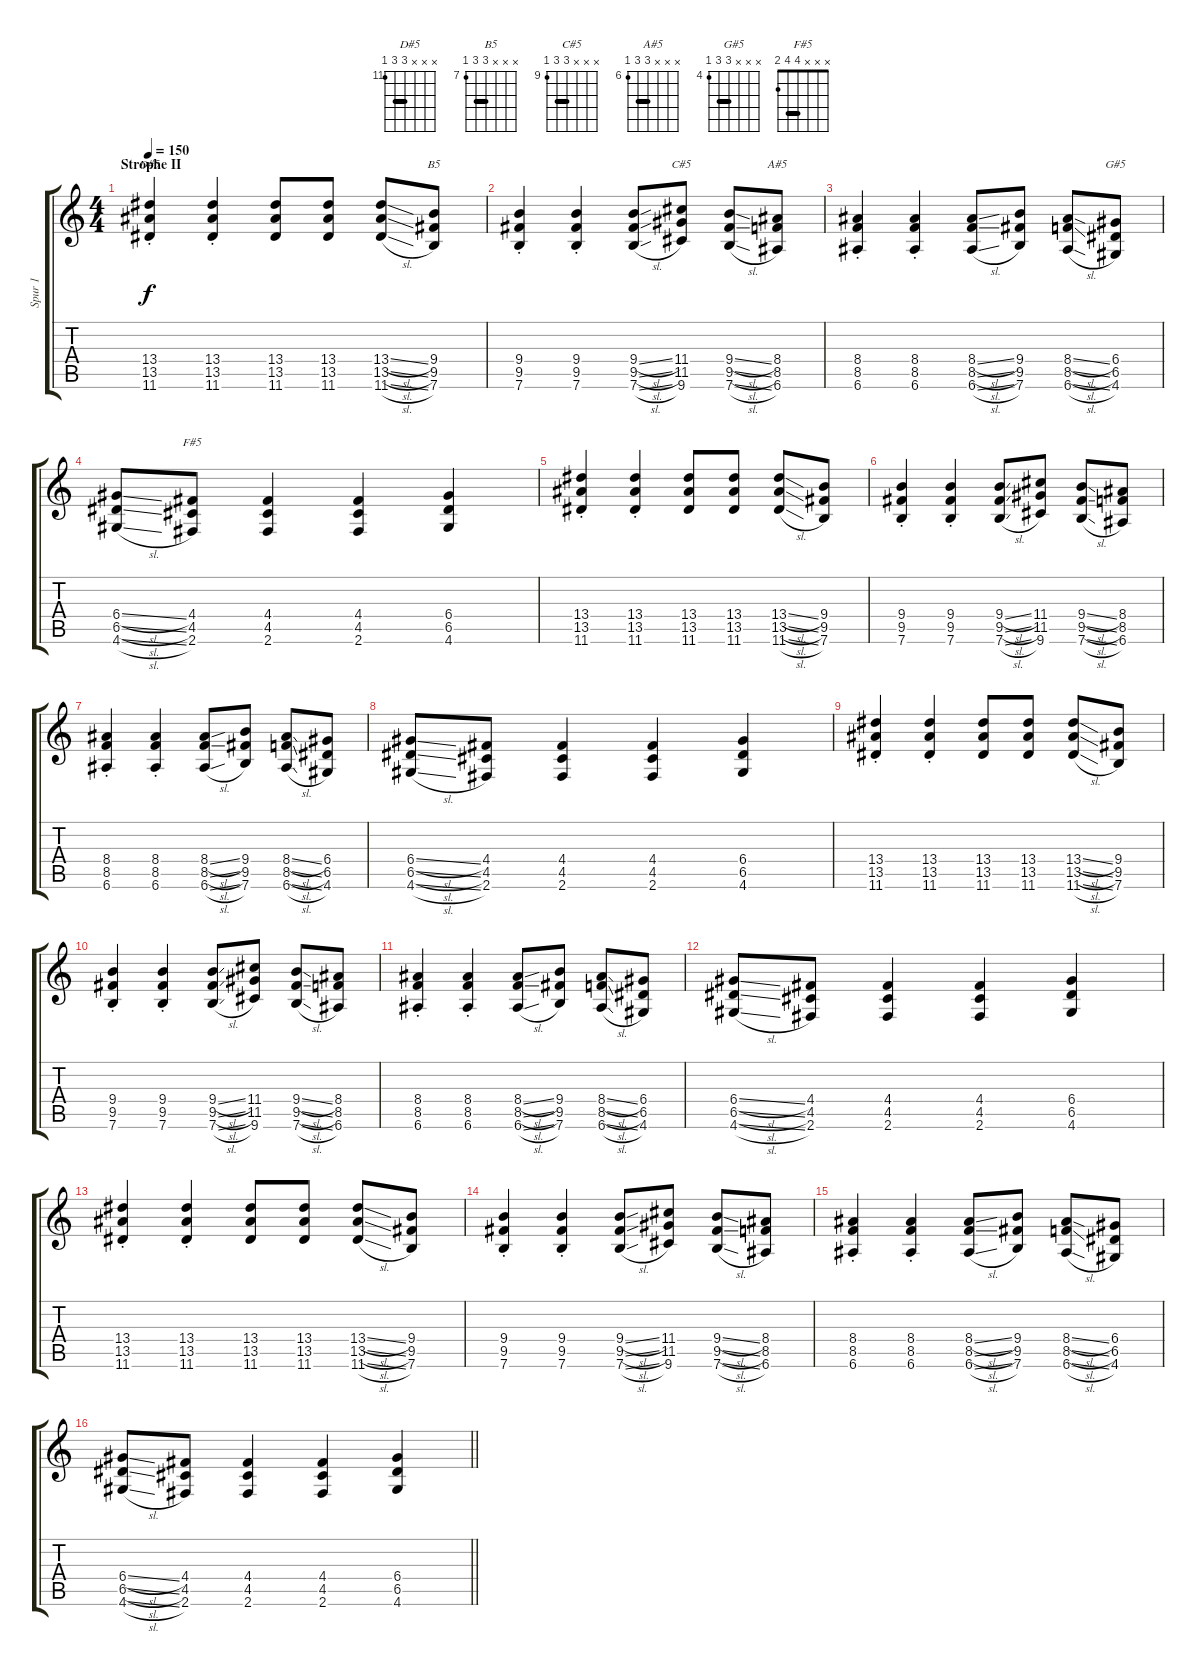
\track ("Spur 1" "Spur 1") {instrument distortionguitar}
\staff {score tabs}
\tuning (E4 B3 G3 D3 A2 E2) {hide}
\chord ("D#5" x x x 13 13 11) {firstfret 11 barre 13}
\chord ("B5" x x x 9 9 7) {firstfret 7 barre 9}
\chord ("C#5" x x x 11 11 9) {firstfret 9 barre 11}
\chord ("A#5" x x x 8 8 6) {firstfret 6 barre 8}
\chord ("G#5" x x x 6 6 4) {firstfret 4 barre 6}
\chord ("F#5" x x x 4 4 2) {barre 4}
\ts (4 4)
\section ("" "Strophe II")
\tempo 150
\clef g2
\ks c
(13.4{st} 13.5{st} 11.6{st}).4{ch "D#5" dy f} (13.4{st} 13.5{st} 11.6{st}).4 (13.4 13.5 11.6).8 (13.4 13.5 11.6).8 (13.4{sl} 13.5{sl} 11.6{sl}).8 (9.4 9.5 7.6).8{ch "B5"} |
(9.4{st} 9.5{st} 7.6{st}).4 (9.4{st} 9.5{st} 7.6{st}).4 (9.4{sl} 9.5{sl} 7.6{sl}).8 (11.4 11.5 9.6).8{ch "C#5"} (9.4{sl} 9.5{sl} 7.6{sl}).8 (8.4 8.5 6.6).8{ch "A#5"} |
(8.4{st} 8.5{st} 6.6{st}).4 (8.4{st} 8.5{st} 6.6{st}).4 (8.4{sl} 8.5{sl} 6.6{sl}).8 (9.4 9.5 7.6).8 (8.4{sl} 8.5{sl} 6.6{sl}).8 (6.4 6.5 4.6).8{ch "G#5"} |
(6.4{sl} 6.5{sl} 4.6{sl}).8 (4.4 4.5 2.6).8{ch "F#5"} (4.4 4.5 2.6).4 (4.4 4.5 2.6).4 (6.4 6.5 4.6).4 |
(13.4{st} 13.5{st} 11.6{st}).4 (13.4{st} 13.5{st} 11.6{st}).4 (13.4 13.5 11.6).8 (13.4 13.5 11.6).8 (13.4{sl} 13.5{sl} 11.6{sl}).8 (9.4 9.5 7.6).8 |
(9.4{st} 9.5{st} 7.6{st}).4 (9.4{st} 9.5{st} 7.6{st}).4 (9.4{sl} 9.5{sl} 7.6{sl}).8 (11.4 11.5 9.6).8 (9.4{sl} 9.5{sl} 7.6{sl}).8 (8.4 8.5 6.6).8 |
(8.4{st} 8.5{st} 6.6{st}).4 (8.4{st} 8.5{st} 6.6{st}).4 (8.4{sl} 8.5{sl} 6.6{sl}).8 (9.4 9.5 7.6).8 (8.4{sl} 8.5{sl} 6.6{sl}).8 (6.4 6.5 4.6).8 |
(6.4{sl} 6.5{sl} 4.6{sl}).8 (4.4 4.5 2.6).8 (4.4 4.5 2.6).4 (4.4 4.5 2.6).4 (6.4 6.5 4.6).4 |
(13.4{st} 13.5{st} 11.6{st}).4 (13.4{st} 13.5{st} 11.6{st}).4 (13.4 13.5 11.6).8 (13.4 13.5 11.6).8 (13.4{sl} 13.5{sl} 11.6{sl}).8 (9.4 9.5 7.6).8 |
(9.4{st} 9.5{st} 7.6{st}).4 (9.4{st} 9.5{st} 7.6{st}).4 (9.4{sl} 9.5{sl} 7.6{sl}).8 (11.4 11.5 9.6).8 (9.4{sl} 9.5{sl} 7.6{sl}).8 (8.4 8.5 6.6).8 |
(8.4{st} 8.5{st} 6.6{st}).4 (8.4{st} 8.5{st} 6.6{st}).4 (8.4{sl} 8.5{sl} 6.6{sl}).8 (9.4 9.5 7.6).8 (8.4{sl} 8.5{sl} 6.6{sl}).8 (6.4 6.5 4.6).8 |
(6.4{sl} 6.5{sl} 4.6{sl}).8 (4.4 4.5 2.6).8 (4.4 4.5 2.6).4 (4.4 4.5 2.6).4 (6.4 6.5 4.6).4 |
(13.4{st} 13.5{st} 11.6{st}).4 (13.4{st} 13.5{st} 11.6{st}).4 (13.4 13.5 11.6).8 (13.4 13.5 11.6).8 (13.4{sl} 13.5{sl} 11.6{sl}).8 (9.4 9.5 7.6).8 |
(9.4{st} 9.5{st} 7.6{st}).4 (9.4{st} 9.5{st} 7.6{st}).4 (9.4{sl} 9.5{sl} 7.6{sl}).8 (11.4 11.5 9.6).8 (9.4{sl} 9.5{sl} 7.6{sl}).8 (8.4 8.5 6.6).8 |
(8.4{st} 8.5{st} 6.6{st}).4 (8.4{st} 8.5{st} 6.6{st}).4 (8.4{sl} 8.5{sl} 6.6{sl}).8 (9.4 9.5 7.6).8 (8.4{sl} 8.5{sl} 6.6{sl}).8 (6.4 6.5 4.6).8 |
\barLineRight lightlight
(6.4{sl} 6.5{sl} 4.6{sl}).8 (4.4 4.5 2.6).8 (4.4 4.5 2.6).4 (4.4 4.5 2.6).4 (6.4 6.5 4.6).4
